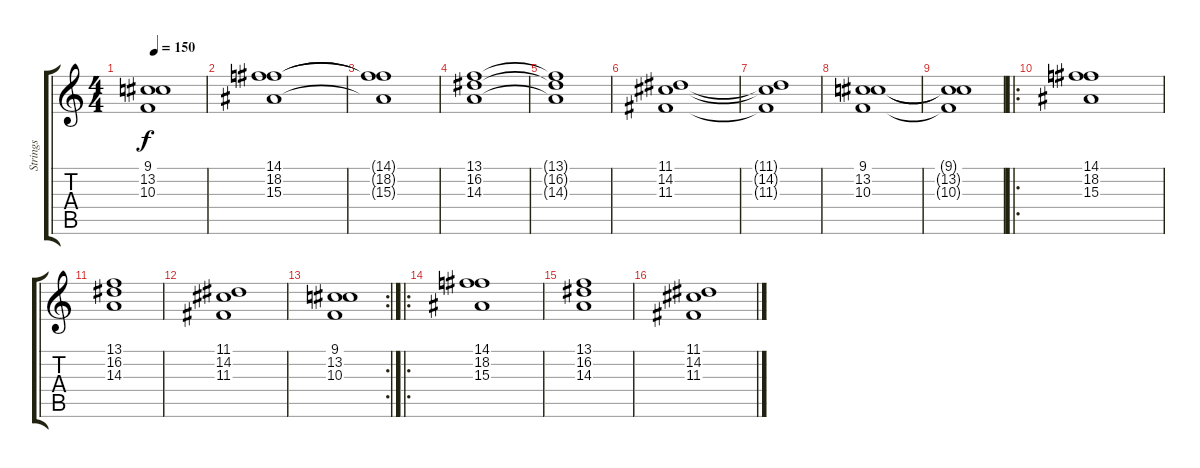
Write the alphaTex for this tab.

\track ("Strings" "Strings") {instrument stringensemble1}
\staff {score tabs}
\tuning (E4 B3 G3 D3 A2 E2) {hide}
\ts (4 4)
\tempo 150
\clef g2
\ks c
(9.1{t} 13.2{t} 10.3{t}).1{dy f} |
(14.1 18.2 15.3).1 |
(14.1{t} 18.2{t} 15.3{t}).1 |
(13.1 16.2 14.3).1 |
(13.1{t} 16.2{t} 14.3{t}).1 |
(11.1 14.2 11.3).1 |
(11.1{t} 14.2{t} 11.3{t}).1 |
(9.1 13.2 10.3).1 |
(9.1{t} 13.2{t} 10.3{t}).1 |
\ro
(14.1 18.2 15.3).1 |
(13.1 16.2 14.3).1 |
(11.1 14.2 11.3).1 |
\rc 2
(9.1 13.2 10.3).1 |
\ro
(14.1 18.2 15.3).1 |
(13.1 16.2 14.3).1 |
(11.1 14.2 11.3).1
